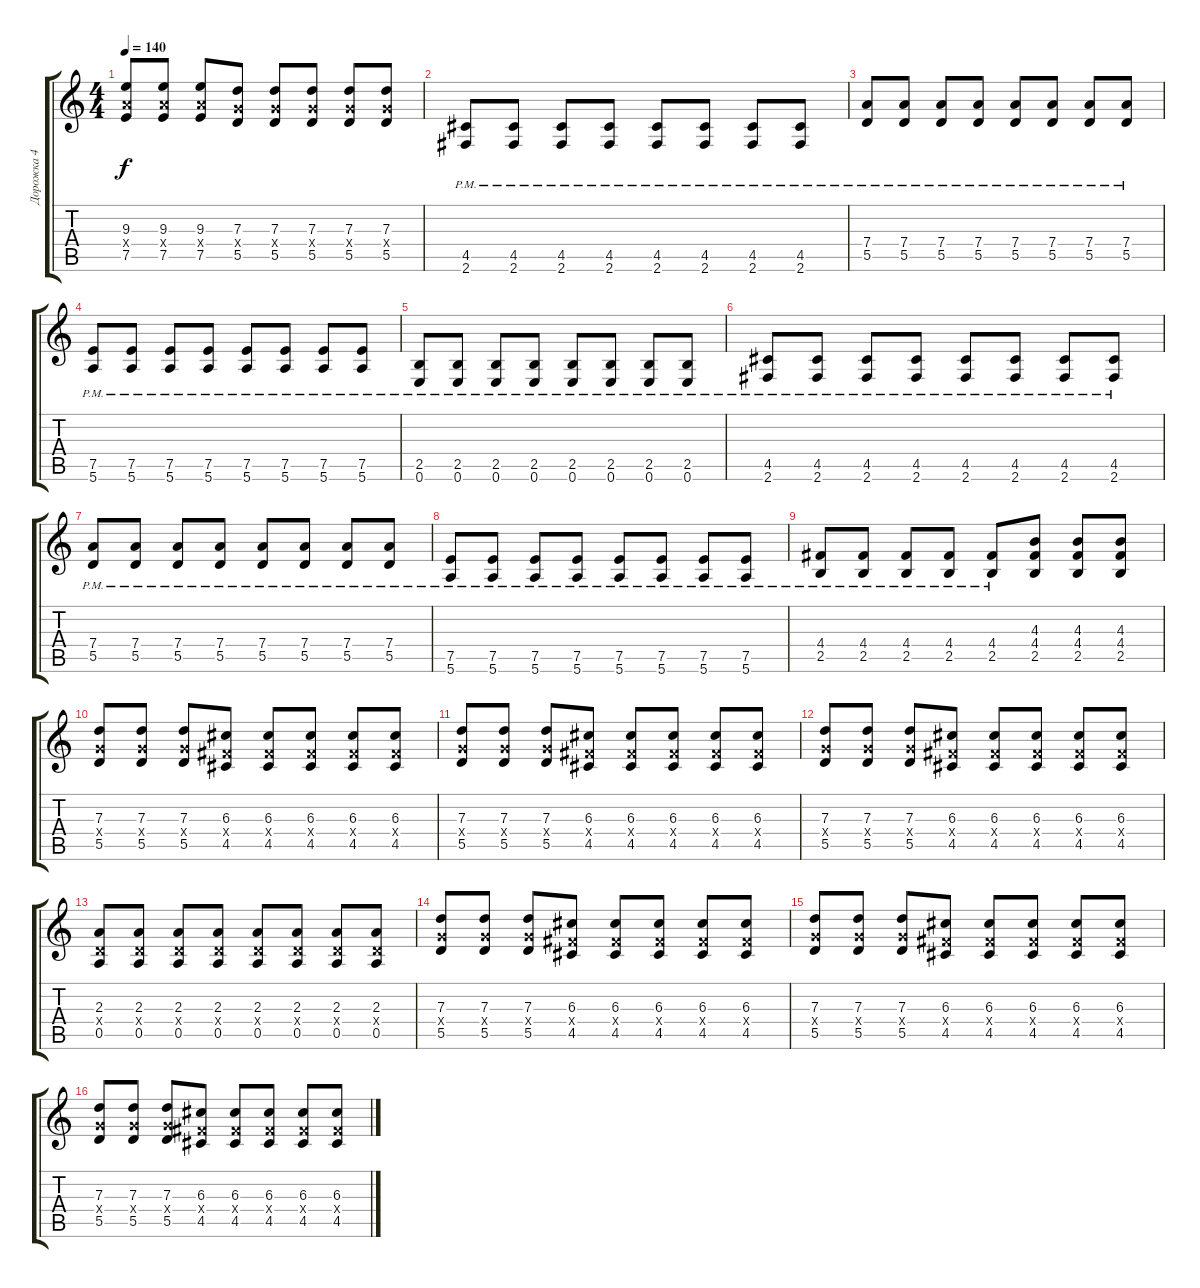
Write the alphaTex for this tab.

\track ("Дорожка 4" "Дорожка 4") {instrument distortionguitar}
\staff {score tabs}
\tuning (E4 B3 G3 D3 A2 E2) {hide}
\ts (4 4)
\tempo 140
\clef g2
\ks c
(9.3 7.4{x} 7.5).8{dy f} (9.3 7.4{x} 7.5).8 (9.3 7.4{x} 7.5).8 (7.3 5.4{x} 5.5).8 (7.3 5.4{x} 5.5).8 (7.3 5.4{x} 5.5).8 (7.3 5.4{x} 5.5).8 (7.3 5.4{x} 5.5).8 |
(4.5{pm} 2.6{pm}).8 (4.5{pm} 2.6{pm}).8 (4.5{pm} 2.6{pm}).8 (4.5{pm} 2.6{pm}).8 (4.5{pm} 2.6{pm}).8 (4.5{pm} 2.6{pm}).8 (4.5{pm} 2.6{pm}).8 (4.5{pm} 2.6{pm}).8 |
(7.4{pm} 5.5{pm}).8 (7.4{pm} 5.5{pm}).8 (7.4{pm} 5.5{pm}).8 (7.4{pm} 5.5{pm}).8 (7.4{pm} 5.5{pm}).8 (7.4{pm} 5.5{pm}).8 (7.4{pm} 5.5{pm}).8 (7.4{pm} 5.5{pm}).8 |
(7.5{pm} 5.6{pm}).8 (7.5{pm} 5.6{pm}).8 (7.5{pm} 5.6{pm}).8 (7.5{pm} 5.6{pm}).8 (7.5{pm} 5.6{pm}).8 (7.5{pm} 5.6{pm}).8 (7.5{pm} 5.6{pm}).8 (7.5{pm} 5.6{pm}).8 |
(2.5{pm} 0.6{pm}).8 (2.5{pm} 0.6{pm}).8 (2.5{pm} 0.6{pm}).8 (2.5{pm} 0.6{pm}).8 (2.5{pm} 0.6{pm}).8 (2.5{pm} 0.6{pm}).8 (2.5{pm} 0.6{pm}).8 (2.5{pm} 0.6{pm}).8 |
(4.5{pm} 2.6{pm}).8 (4.5{pm} 2.6{pm}).8 (4.5{pm} 2.6{pm}).8 (4.5{pm} 2.6{pm}).8 (4.5{pm} 2.6{pm}).8 (4.5{pm} 2.6{pm}).8 (4.5{pm} 2.6{pm}).8 (4.5{pm} 2.6{pm}).8 |
(7.4{pm} 5.5{pm}).8 (7.4{pm} 5.5{pm}).8 (7.4{pm} 5.5{pm}).8 (7.4{pm} 5.5{pm}).8 (7.4{pm} 5.5{pm}).8 (7.4{pm} 5.5{pm}).8 (7.4{pm} 5.5{pm}).8 (7.4{pm} 5.5{pm}).8 |
(7.5{pm} 5.6{pm}).8 (7.5{pm} 5.6{pm}).8 (7.5{pm} 5.6{pm}).8 (7.5{pm} 5.6{pm}).8 (7.5{pm} 5.6{pm}).8 (7.5{pm} 5.6{pm}).8 (7.5{pm} 5.6{pm}).8 (7.5{pm} 5.6{pm}).8 |
(4.4{pm} 2.5{pm}).8 (4.4{pm} 2.5{pm}).8 (4.4{pm} 2.5{pm}).8 (4.4{pm} 2.5{pm}).8 (4.4{pm} 2.5{pm}).8 (4.3 4.4 2.5).8 (4.3 4.4 2.5).8 (4.3 4.4 2.5).8 |
(7.3 5.4{x} 5.5).8 (7.3 5.4{x} 5.5).8 (7.3 5.4{x} 5.5).8 (6.3 4.4{x} 4.5).8 (6.3 4.4{x} 4.5).8 (6.3 4.4{x} 4.5).8 (6.3 4.4{x} 4.5).8 (6.3 4.4{x} 4.5).8 |
(7.3 5.4{x} 5.5).8 (7.3 5.4{x} 5.5).8 (7.3 5.4{x} 5.5).8 (6.3 4.4{x} 4.5).8 (6.3 4.4{x} 4.5).8 (6.3 4.4{x} 4.5).8 (6.3 4.4{x} 4.5).8 (6.3 4.4{x} 4.5).8 |
(7.3 5.4{x} 5.5).8 (7.3 5.4{x} 5.5).8 (7.3 5.4{x} 5.5).8 (6.3 4.4{x} 4.5).8 (6.3 4.4{x} 4.5).8 (6.3 4.4{x} 4.5).8 (6.3 4.4{x} 4.5).8 (6.3 4.4{x} 4.5).8 |
(2.3 0.4{x} 0.5).8 (2.3 0.4{x} 0.5).8 (2.3 0.4{x} 0.5).8 (2.3 0.4{x} 0.5).8 (2.3 0.4{x} 0.5).8 (2.3 0.4{x} 0.5).8 (2.3 0.4{x} 0.5).8 (2.3 0.4{x} 0.5).8 |
(7.3 5.4{x} 5.5).8 (7.3 5.4{x} 5.5).8 (7.3 5.4{x} 5.5).8 (6.3 4.4{x} 4.5).8 (6.3 4.4{x} 4.5).8 (6.3 4.4{x} 4.5).8 (6.3 4.4{x} 4.5).8 (6.3 4.4{x} 4.5).8 |
(7.3 5.4{x} 5.5).8 (7.3 5.4{x} 5.5).8 (7.3 5.4{x} 5.5).8 (6.3 4.4{x} 4.5).8 (6.3 4.4{x} 4.5).8 (6.3 4.4{x} 4.5).8 (6.3 4.4{x} 4.5).8 (6.3 4.4{x} 4.5).8 |
(7.3 5.4{x} 5.5).8 (7.3 5.4{x} 5.5).8 (7.3 5.4{x} 5.5).8 (6.3 4.4{x} 4.5).8 (6.3 4.4{x} 4.5).8 (6.3 4.4{x} 4.5).8 (6.3 4.4{x} 4.5).8 (6.3 4.4{x} 4.5).8
